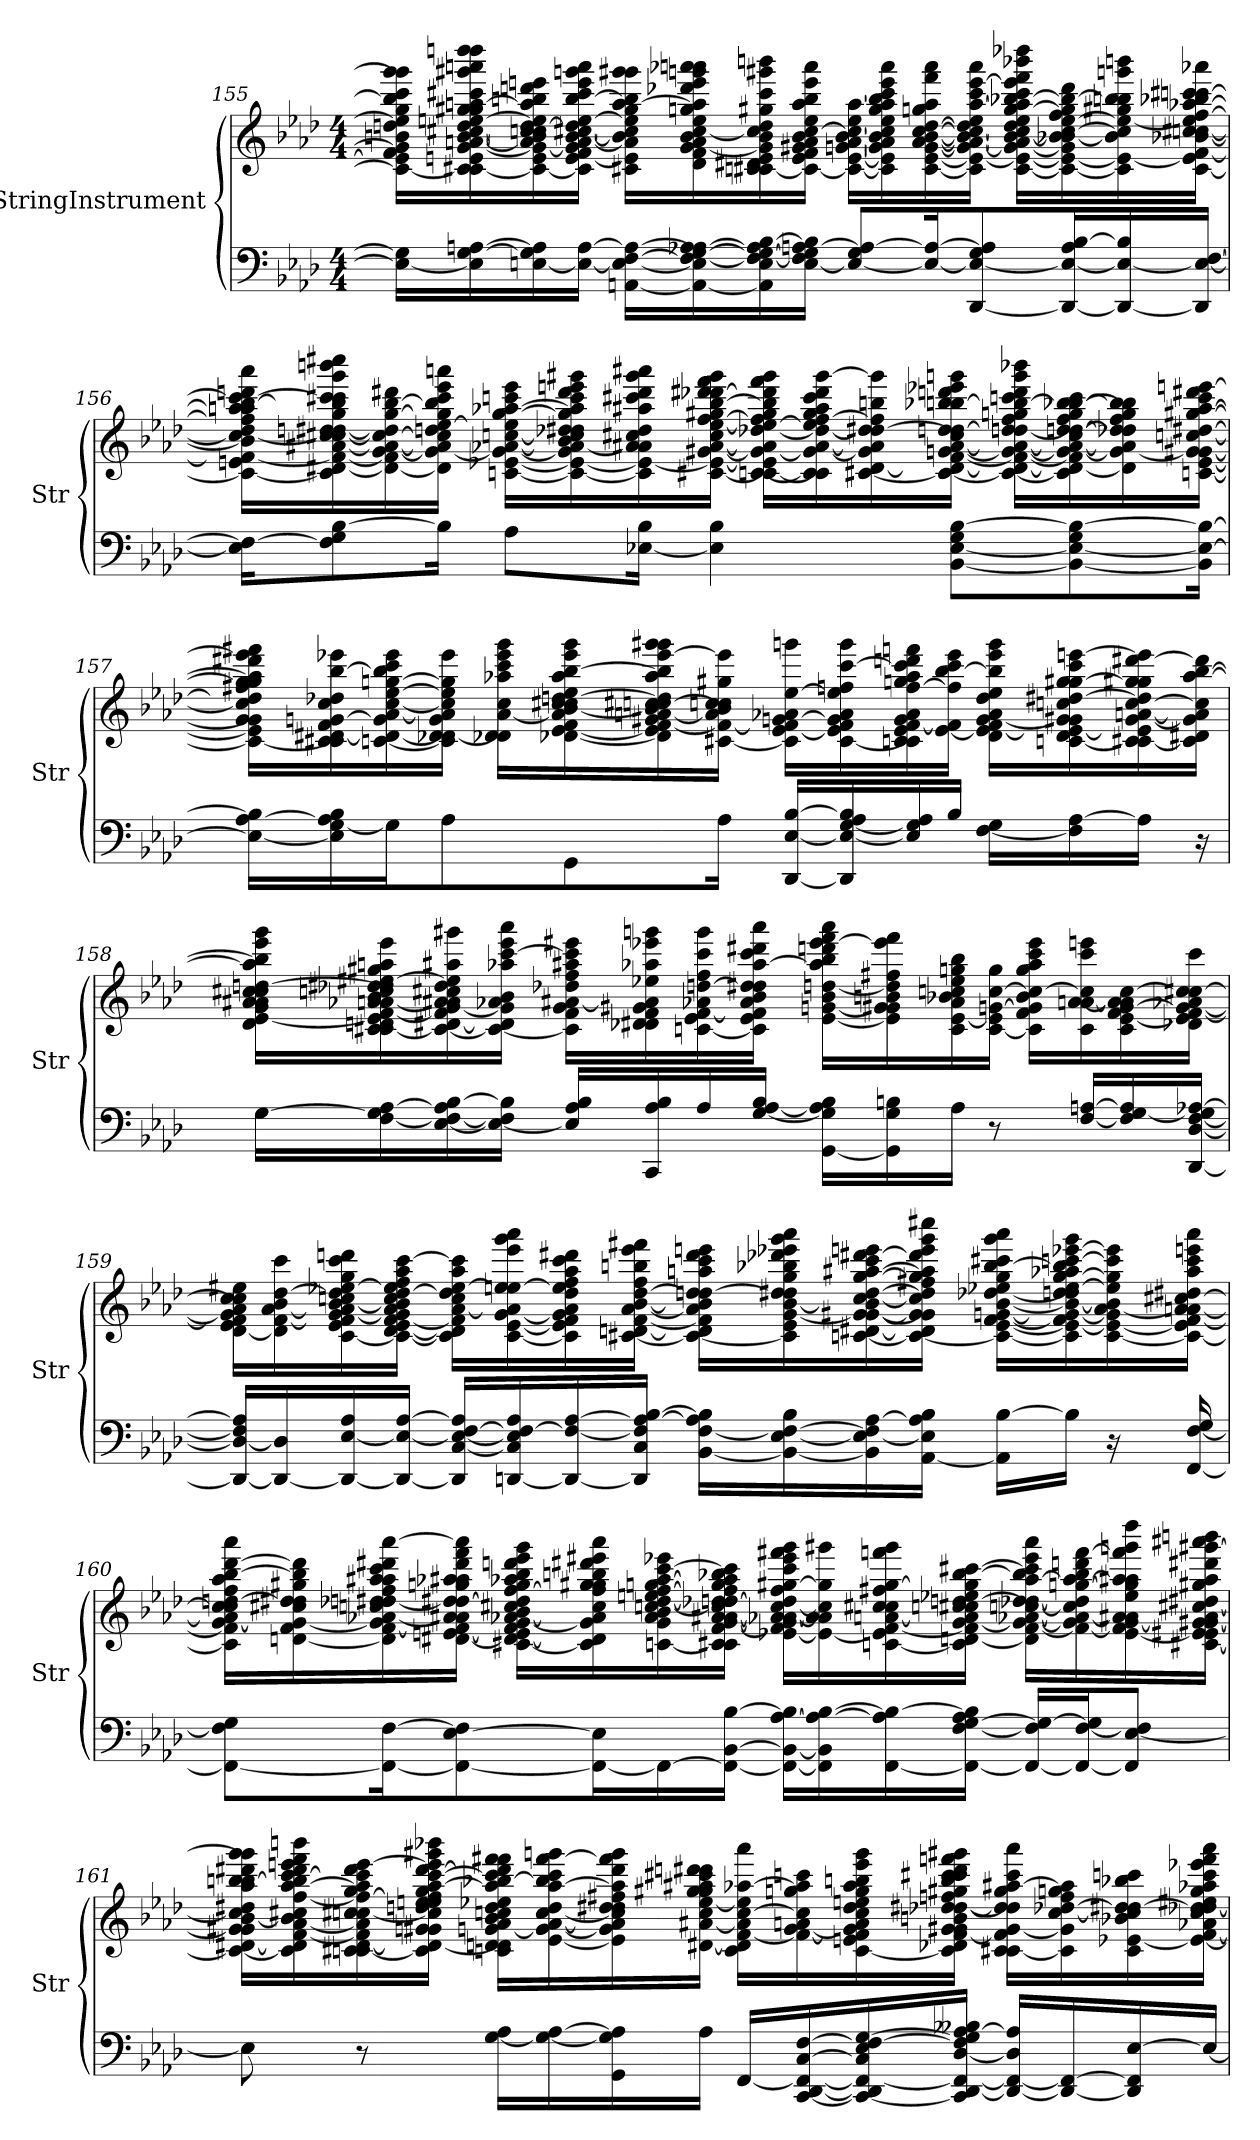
**kern	**kern
*part2	*part1
*staff2	*staff1
*I"StringInstrument	*I"StringInstrument
*I'Str	*I'Str
!!LO:LB:g=z
*clefF4	*clefG2
*k[b-e-a-d-]	*k[b-e-a-d-]
*M4/4	*M4/4
=155	=155
16E\_ 16G\]LL	16c\_ 16e\] 16f\ 16g\] 16bn\ 16ddn\ 16ee\] 16gg\ 16bb-\] 16ccc\ 16ggg\ 16ggg#\]LL
16E\] [16G\ [16An\	16c\] [16c#X\ 16en\ [16g\ [16an\ [16b\ [16cc#X\ 16dd\ [16een\ 16gg\ 16gg#X\ [16aan\ 16ccc#X\ 16ggg#X\ 16aaan\ 16dddd-\ 16ddddn\
[16En\ 16G\] 16A\]	16c#\_ 16e\ 16g\_ 16a\] 16b\] 16ccn\ 16cc#\] [16dd\ 16ee\] 16aa\] 16bbn\ 16dddn\ 16eeen\
16E\_ [16A\JJ	16c#\] [16e\ 16f\ 16g\] [16a\ [16b\ [16cc#X\ 16dd\] [16ee\ [16bb\ 16ccc#\ 16eee\ 16gggn\ 16aaa\JJ
[16AAn\ 16E\_ [16F\ 16A\_LL	16c#X\ 16e\] 16a\] 16b\] 16cc#\] 16ee\] 16gg#\ [16aa\ 16bb\] 16ggg\ 16ggg#X\LL
16AA\_ 16E\] 16F\_ [16G\ 16A-X\ 16A\_	16d-\ 16f\ [16g\ 16a\ 16b\ [16cc#\ 16ee\ 16ggn\ 16aa\] 16ddd-X\ 16eee\ 16gggn\ 16aaa-X\ 16aaan\
16AA\] 16E\ 16F\_ 16G\_ 16A\] [16B-\	16cn\ [16c#X\ 16d#X\ 16e\ 16g\] 16b\ 16cc#\] 16dd\ 16gg#X\ 16ccc#\ 16ggg#X\ 16bbbn\
[16E\ 16F\] 16G\] [16An\ 16B-\]JJ	16c#\_ 16e\ 16f\ 16g#X\ 16a\ 16b\ [16cc#\ 16ee\ 16aa\ 16bb\ 16eee\ 16aaa\JJ
8E/_ 8G/ 8A/_L	16c#\_ [16e\ [16gn\ [16a\ [16b\ 16cc#\] 16ee\ [16aa\LL
.	16c#\] 16e\] 16g\] 16a\] 16b\] 16cc#\ 16ee\ 16gg#\ 16aa\] 16bb\ 16ccc#\ 16eee\ 16aaa\
16E/_ 16A/_K	[16c#\ [16e\ [16g\ [16a\ [16b\ [16cc#\ [16dd\ 16ggn\ 16aa\ 16fff\ 16aaa\
[8DD-/ 8E/_ 8G/ 8A/]	16c#\] 16e\_ 16g\_ 16a\_ 16b\] 16cc#\_ 16dd\] 16ee\ [16aa\ 16ccc#\ [16eee\ 16aaa\JJ
.	[16c#\ 16e\_ 16g\_ 16a\] [16b\ 16cc#\] 16dd\ 16ee\ [16gg\ 16aa\] [16bb-X\ 16ccc#\ 16eee\] 16fff\ 16bbb-X\ 16dddd-X\LL
16DD-/_ 16E/_ 16A/ [16B-/L	16c#\_ 16e\_ 16g\] [16b-X\ 16b\] [16cc#\ [16ee\ 16ff\ 16gg\] 16bb-\_ 16ddd-\
16DD-/_ 16E/_ 16B-/]	16c#\] 16e\_ 16b-\] 16cc#\] 16ee\_ 16gg#X\ 16bb-\] 16bbn\ 16gggn\ 16bbbn\
16DD-/] 16E/_ [16F/JJ	[16c#\ 16e\] [16f\ [16b-X\ [16ccn\ 16cc#X\ 16ee\] [16ff\ [16aa-X\ 16bb-X\ [16cccn\ 16ccc#X\ 16aaa-X\JJ
!!LO:LB:g=z
=156	=156
16E\] 16F\_KL	16c#\_ 16en\ 16f\_ 16b-\] 16cc\_ 16dd-\ 16ff\] 16aa-\] 16aan\ [16bb-\ 16ccc\_ 16dddn\ 16aaa-\LL
8F\] 8G\ [8B-\	16c#\] [16d#X\ 16f\_ [16a#X\ 16cc\] [16cc#X\ [16ddn\ 16dd#X\ 16gg\ 16bb-\] 16ccc\] 16ccc#X\ 16ggg\ 16bbbn\ 16cccc#X\
.	16d#\_ 16f\] [16g\ 16a#\_ 16cc#\_ 16dd\] [16gg\ [16bb-\ 16ddd#X\
16B-\Jk]	16d#\] 16g\_ 16a#\] 16cc#\] 16ddn\ [16ee-\ 16gg\] 16bb-\] 16ccc#\ 16eee-\ 16aaan\JJ
8A-\L	[16cn\ [16e-X\ 16g\_ [16a-X\ [16ccn\ 16ee-\] [16gg\ [16aa-X\ 16cccn\ 16eee-\LL
.	16c\_ 16e-\_ 16g\] 16a-\_ 16b-\ 16cc\] 16dd-X\ 16dd#X\ 16gg\] 16aa-\] 16ccc\ 16ddd#\ 16eeen\ 16ggg#X\
[16E-X\ 16B-\Jk	16c\] 16e-\_ 16a-\] 16a#X\ 16cc#X\ 16dd#\ 16aa#X\ 16ccc#X\ 16ddd#\ 16ggg#\ 16aaa#X\
4E-\] 4B-\	[16c#X\ 16e-\_ [16g#X\ [16a#\ 16cc#\ [16ee-\ [16ff\ 16gg#X\ [16bb-\ 16ddd-X\ [16ddd#X\ 16fff\ 16ggg#\JJ
.	[16cn\ 16c#\_ 16e-\] 16g#\_ 16a#\] [16dd-X\ 16ee-\_ 16ff\] 16gg#\ 16bb-\] 16ddd#\] 16fff\ 16ggg#\LL
.	16c\] 16c#\] 16g#\_ [16a#\ 16dd-\_ 16ee-\] [16ff\ 16gg#\ 16aa#\ 16ccc#\ 16ddd#\ [16ggg#\
.	[16c#X\ [16d#\ 16g#\] 16a#\] 16dd-\] [16dd#X\ 16ff\] 16bbn\ 16ggg#\]
[8BB-\ [8E-\ 8G\ [8B-\L	16c#\_ 16d#\_ [16f\ [16gn\ [16a#\ 16cc#\ 16ddn\ 16dd#\_ 16bb-X\ [16bbn\ 16dddn\ 16eee-X\ 16gggn\JJ
.	16c#\_ 16d#\_ 16f\_ 16g\_ 16a#\_ 16ddn\ 16dd#\_ 16ff\ 16ggn\ 16bb\_ 16cccn\ 16ddd\ 16ggg\ 16bbb-X\LL
8BB-\_ 8E-\_ 8G\ 8B-\_	16c#\] 16d#\_ 16f\] 16g\_ 16a#\_ 16cc#\ [16ddn\ 16dd#\_ 16ff\ 16gg\ [16bb-X\ 16bb\_ 16ccc\
.	16d#\] 16g\_ 16a#\] 16dd-X\ 16dd\] 16dd#\] 16ff\ 16gg\ 16bb-\] 16bb\]
16BB-\] 16E-\_ 16B-\_Jk	[16cn\ [16e-\ 16g\] [16g#X\ [16ccn\ [16dd#X\ [16gg#X\ [16aa#\ 16ccc\ 16ddd#X\ [16eeen\JJ
!!LO:LB:g=z
=157	=157
16E-\_ [16A-\ 16B-\]LL	16c\_ 16e-\] 16g\ 16g#\] 16cc\] 16dd#\] 16ff#X\ 16gg\ 16gg#\] 16aa#\] 16ddd#X\ 16eee\] 16fff#X\LL
16E-\] [16G\ 16A-\] 16B-\	16c\] 16c#X\ [16d#X\ 16f\ [16gn\ 16cc\ 16dd-X\ [16bb-\ 16eee-X\
16G\J]	[16cn\ 16d#\_ 16g\] [16a-\ [16cc\ [16ee-\ [16ggn\ 16bb-\] 16ccc\ 16eee-\
8A-\	16c\] 16d-X\ 16d#\_ 16g\ 16a-\] 16cc\] 16ee-\] 16gg\] 16eee-\JJ
.	16d-X\ 16d#\] [16a-\ 16cc\ 16aa-X\ 16ccc\ 16eee-\ 16ggg\LL
8GG\	[16d-X\ [16e-\ 16f\ 16a-\] [16b-\ 16cc\ 16cc#X\ [16ddn\ 16ee-\ 16aa-\ [16bb-\ 16eee-\ 16ggg\
.	16d-\] 16e-\] [16f\ 16g#X\ [16an\ 16b-\] 16ccn\ [16cc#X\ 16dd\] 16aa-\ 16bb-\] [16eee-\ 16ggg\ 16ggg#X\
16A-\Jk	[16c#X\ 16f\_ 16a\] 16b-\ 16ccn\ 16cc#\] 16gg#X\ 16eee-\]JJ
[16DD-/ [16E-/ [16B-/LL	16c#\] [16e-\ 16f\] [16gn\ 16a-X\ [16ee-\ 16gggn\LL
16DD-/] 16E-/_ [16G/ 16A-/ 16B-/]	[16c#\ 16e-\] 16f\ 16g\] 16a-\ 16ee-\] 16ffn\ [16ccc\ 16ggg\
16E-/] 16G/] 16A-/	16cn\ 16c#\] 16e-\ [16f\ 16g\ 16a-\ [16ff\ 16ggn\ 16aa-\ 16ccc\] 16dddn\ 16fffn\
16B-/JJ	[16e-\ 16f\] 16ff\] [16bb-\ 16ccc\ 16eee-\JJ
[16F\ 16G\LL	16d-\ 16e-\_ 16f\ [16g\ 16a-\ 16dd\ 16ee-\ 16bb-\] 16eee-\ 16ggg\LL
16F\] [16A-\	[16cn\ 16d-\ 16e-\_ 16g\] 16g#X\ 16ccn\ [16dd#X\ [16gg\ 16gg#X\ 16ccc\ [16eeen\
16A-\JJ]	16c\] [16c#X\ 16e-\] [16g#\ [16an\ [16cc\ 16dd#\] 16gg\] 16gg#X\ [16ddd#X\ 16eee\]
16r	16c#\] 16d#X\ 16g#\] 16a\] 16cc\] [16aa-\ [16bb-\ 16ddd#\]JJ
!!LO:LB:g=z
=158	=158
[16G\LL	16d-\ [16e-\ 16g\ 16a-\ 16a#X\ 16cc\ 16cc#X\ [16ddn\ 16aa-\] 16bb-\] 16eee-\ 16ggg\LL
[16F\ 16G\] [16A-\	16c\ [16c#X\ 16dn\ 16e-\] [16f\ [16a-X\ 16an\ 16b-\ 16ccn\ 16dd-X\ 16dd\] 16dd#X\ [16ee#X\ 16gg#X\ 16aan\ 16eee-\
[16E-\ 16F\_ 16A-\] [16B-\	16c#\_ [16d#X\ 16f\] [16g\ 16a-\] 16a#X\ 16cc#X\ 16dd#\ 16ee#\] 16aa#X\ 16ggg#X\
16E-\_ 16F\] 16B-\]JJ	16c#\_ 16d#\] 16g\] 16a-X\ 16b-\ 16aa-X\ [16ccc\ 16eee-\ 16aaa-\JJ
16E-/] 16A-/ 16B-/LL	16c#\] 16f\ 16g\ [16a#X\ 16dd-X\ 16ff\ 16aa#X\ 16ccc\] 16eee#X\LL
16CC/ 16A-/ 16B-/	16d-X\ 16d#X\ 16f\ 16g#X\ 16a#\] 16ee-X\ 16aa-X\ 16eee-X\ 16gggn\
16A-/	[16cn\ 16e-\ [16f\ 16a-X\ [16ddn\ 16ff\ 16ccc\ 16ggg\
[16G/ [16A-/ 16B-/JJ	16c\] 16e-\ 16f\] 16a-\ 16b-\ 16dd\] 16dd#X\ [16aa-\ 16ccc\ 16ddd#X\ 16aaa-\JJ
[16GG\ 16G\] 16A-\] 16B-\LL	[16e-\ [16gn\ 16b-\ [16ddn\ 16aa-\] 16bb-\ 16dddn\ [16eee-\ 16fff\ 16aaa-\LL
16GG\] 16G\ 16Bn\	16e-\] 16g\] 16g#X\ 16bn\ 16dd\] 16ff#X\ 16eee-\] 16fff\
16A-\JJ	16c\ [16e-\ 16a-\ 16b-X\ 16ccn\ 16ee-\ 16ggn\ 16bb-\
8r	[16c\ 16e-\] [16gn\ [16cc\ 16gg\JJ
.	16c\] 16f\ 16g\] 16b-\ 16cc\_ 16gg\ 16aa-\ 16ccc\ 16eee-\LL
[16F/ [16An/LL	16c\ [16a-\ [16an\ 16cc\] 16ccc\ 16eeen\
16F/] [16G/ 16A/]	16c\ [16e-\ 16f\ [16g\ 16a-\] 16a\] [16cc\
[16DD-/ [16D-/ [16F/ 16G/] [16A-X/JJ	16d-X\ 16e-\] [16f\ 16g\_ 16a-X\ 16cc\] [16cc#X\ 16ccc\JJ
!!LO:PB:g=z
=159	=159
16DD-/_ 16D-/_ 16F/] 16A-/]LL	[16d-\ 16e-\ 16f\] 16g\] 16a-\ 16cc\ 16cc#\] 16ee#X\LL
16DD-/_ 16D-/]	16d-\] [16f\ [16a-\ 16b-\ [16dd-\ 16ccc\
16DD-/_ [16E-/ 16A-/	[16c\ 16e-\ 16f\] [16g\ 16a-\] [16b-\ 16ccn\ 16dd-\] [16ee-X\ 16gg\ 16ccc\ 16dddn\
16DD-/_ 16E-/_ [16A-/JJ	16c\_ [16d-\ 16e-\ [16f\ 16g\] 16a-\ 16b-\] 16cc\ [16dd-\ 16ee-\] 16ff\ 16aa-\ [16ccc\JJ
16DD-/] [16C/ 16E-/_ [16F/ 16A-/]LL	16c\] 16d-\] 16f\] [16a-\ 16cc\ 16dd-\] [16ee-\ 16aa-\ 16ccc\]LL
[16DDn/ 16C/] 16E-/] 16F/_ 16A-/	[16c\ [16e-\ [16g\ 16a-\] 16ee-\] [16een\ 16eee-\ 16ggg\ 16aaa-\
16DD/_ 16F/_ [16A-/	16c\] 16e-\] 16f\ 16g\] 16a-\ 16dd-\ 16ee\] 16ff\ 16aa-\ 16ccc\ 16ddd#X\
16DD/] 16C/ 16F/] 16A-/_ [16B-/JJ	[16c#X\ [16dn\ [16f\ [16a-\ [16b-\ [16dd-\ 16ff\ 16bbn\ 16eee-\ 16fff#X\JJ
[16BB-\ [16F\ 16A-\] 16B-\]LL	16c#\_ 16d\] 16f\] 16a-\] 16b-\] 16dd-\] [16ddn\ 16aan\ 16ccc\ 16ddd#\ 16eeen\LL
16BB-\_ [16E-\ 16F\_ 16B-\	16c#\] 16e-\ [16g\ [16b-\ 16dd\] 16dd#X\ 16gg\ 16bb-X\ 16ddd-X\ 16eee-X\ 16ggg\ 16aaa-\
16BB-\] 16E-\_ 16F\] [16A-\	[16cn\ [16d#X\ 16g\_ [16g#X\ 16b-\] [16cc\ [16dd#\ [16gg\ [16aa#X\ 16ccc\ [16ddd#X\ 16eeen\
[16AA-\ 16E-\] 16A-\] 16B-\JJ	16c\_ 16d#\] 16g\] 16g#\] 16cc\] 16dd#\] 16ff#X\ 16gg\] 16aa#\] 16ddd#\] 16eee\ 16ggg\ 16cccc#X\JJ
16AA-\] [16B-\LL	16c\_ [16e-\ [16f\ [16gn\ [16b-\ [16dd-X\ 16ee-X\ 16gg\ [16bb-\ 16ccc#X\ 16ggg\ 16aaa-\LL
16B-\JJ]	16c\] 16e-\_ 16f\] 16g\_ 16b-\_ 16dd-\] 16ddn\ [16ee-\ [16gg\ 16aa-X\ 16bb-\] [16cccn\ [16eee-X\ 16ggg\
16r	[16c\ 16e-\_ 16g\] [16a-\ 16b-\] 16ee-\] 16gg\] 16ccc\] 16eee-\]
[16FF/ [16F/ 16G/	16c\_ 16e-\] [16f\ 16a-\] [16an\ [16cc#X\ 16dd#X\ 16aa-\ 16ccc\ 16eeen\ 16aaa-\JJ
!!LO:LB:g=z
=160	=160
8FF\_ 8F\] 8G\L	16c\] 16f\] [16g\ 16a\] 16cc\ 16cc#\] [16ddn\ 16ff\ 16aa-\ [16bb-\ [16ddd-\ 16aaa-\LL
.	[16dn\ 16f\ 16g\_ 16cc#X\ 16dd\] 16dd#X\ 16gg#X\ 16bb-\] 16ddd-\]
16FF\_ [16F\K	16d\] [16f\ 16g\] [16a-X\ 16ccn\ [16dd-X\ 16ddn\ 16dd#X\ 16ff\ 16aa-\ 16aa#X\ 16ccc\ 16ddd#X\ [16aaa-\
8FF\_ [8E-\ 8F\]	[16d#X\ [16en\ 16f\] 16a-\] 16a#X\ 16dd-\] [16dd#X\ 16ggn\ 16aa-X\ 16aa#X\ 16ddd#\ 16fff\ 16aaa-\]JJ
.	[16c#X\ 16d#\_ 16e\] 16f\ [16g\ [16a-X\ 16b-\ 16cc#X\ 16dd#\] [16ff\ 16gg\ 16aa-X\ 16bb-\ 16dddn\ 16eee-\ 16ggg\LL
16FF\_ 16E-\]L	16c#\] 16d#\] 16g\] 16a-\] 16cc#\ 16ff\] 16gg\ 16gg#X\ 16bbn\ 16ddd#X\ 16eee#X\ 16aaa-\
16FF\_	[16cn\ 16g\ 16a-\ 16b-\ [16ccn\ [16dd#\ 16een\ [16ff\ 16ggn\ [16aa-\ [16ccc\ 16eee-X\
16FF\_ [16BB-\ [16B-\JJ	16c\] 16c#X\ [16f\ [16g\ 16a-\ [16a#X\ 16cc\] [16dd-X\ 16ddn\ 16dd#\] 16ff\] 16gg\ 16aa-\] 16bb-X\ 16ccc\]JJ
16FF\_ 16BB-\_ [16A-\ 16B-\]LL	[16e-X\ 16f\] 16g\] [16a-X\ 16a#\_ [16cc\ 16dd-\] 16ff\ [16gg#X\ 16ccc\ 16eee-\ 16fff#X\ 16ggg\LL
16FF\] 16BB-\] 16A-\_ [16B-\	16e-\_ 16a-\] 16a#\] 16cc\] 16gg#\] 16ggg#X\
[16FF\ 16A-\] 16B-\_	[16cn\ 16e-\] [16f\ [16an\ 16cc\ 16cc#X\ 16ff#X\ [16gg#\ 16fffn\ 16ggg#\
16FF\_ [16F\ [16G\ 16A-\ 16B-\]JJ	16c\] [16dn\ 16f\] [16g\ 16a\] 16ccn\ 16cc#X\ [16ddn\ 16ee-X\ 16gg#\] [16bb-\ [16ccc#X\JJ
16FF/_ 16F/] 16G/_LL	16d\] [16f\ 16g\_ [16a-X\ [16ccn\ [16dd-X\ 16dd\] [16aa-\ 16bb-\] 16ccc#\] 16eee-\ 16aaa-\LL
16FF/_ [16F/ 16G/]J	16f\_ 16g\] 16a-\_ 16cc\] 16dd-\] [16ggn\ 16aa-\_ 16bb-\ 16dddn\ [16fff\
8FF/] [8E-/ 8F/]J	[16e-\ 16f\] [16g\ 16a-\] 16a#X\ 16ee-\ 16gg\] 16aa-\] 16aa#X\ 16fff\] 16gggn\ 16dddd-\
.	[16c#X\ 16e-\] 16e#X\ 16g\_ 16g#X\ 16a#\ [16cc#X\ 16dd#X\ 16gg#X\ 16aa#\ 16ddd#X\ [16ggg#X\ 16aaa#X\ 16bbbn\JJ
!!LO:LB:g=z
=161	=161
8E-\]	16c#\_ [16d#X\ 16g\] 16g#X\ [16b-\ 16cc#\] 16dd#X\ 16aa-\ [16bb-\ 16bbn\ 16ddd#X\ 16ggg\ 16ggg#\]LL
.	16c#\] 16d#\] [16f\ [16a-\ 16b-\] 16cc#X\ [16ff\ [16aa-\ 16bb-\] [16ccc\ 16ddd#\ 16eeen\ 16fff\ 16bbbn\
8r	[16cn\ 16c#X\ [16d#\ 16f\] 16a-\] [16ccn\ 16cc#X\ 16ff\_ 16gg\ 16aa-\] 16ccc\] 16ddd#\ [16eee\
.	16c\] 16d#\_ 16gn\ 16g#X\ 16cc\] 16ddn\ 16ee-\ 16een\ 16ff\] 16gg\ [16aa-\ [16ccc\ [16ddd#\ 16eee\] 16ggg#X\ 16bbb-X\JJ
[16G\ 16A-\LL	16cn\ 16dn\ 16d#\] [16gn\ 16a-\ 16b-\ 16ccn\ 16dd\ 16ee-X\ 16aa-\] [16bb-X\ 16ccc\] 16ddd#\] 16fff\ 16fff#X\LL
16G\_ [16A-\	[16e-\ 16g\_ [16a-\ [16cc\ 16dd\ [16aa-\ 16bb-\] 16ccc\ [16fff#\ 16gggn\
16GG\ 16G\] 16A-\]	16e-\] 16g\] 16a-\] 16cc\] 16dd\ 16dd#X\ 16ff#X\ 16aa-\] 16ddd#\ 16fff#\] 16ggg\
16A-\JJ	[16d#X\ [16a#X\ 16cc\ [16ee-\ 16gg\ 16gg#X\ 16aa#X\ 16ccc#X\ 16dddn\ 16ddd#X\JJ
[16FF/LL	16c\ 16d#\] [16f\ 16a#\] [16cc\ 16ee-\] [16aa-X\ 16aaa-\LL
[16CC/ [16DD-/ 16FF/_ [16C/ [16F/	16f\_ [16g\ 16an\ 16cc\] 16ggn\ 16aa-\] 16cccn\
16CC/_ 16DD-/] 16FF/_ 16C/] 16E-/ 16F/_ [16G/	[16c\ 16en\ 16f\] 16g\] 16a\ 16cc\ 16dd#\ 16een\ 16gg\ 16aa-\ 16bbn\ 16eee\ 16ggg\
16CC/] [16DD-/ 16FF/_ [16D-/ 16F/] 16G/] [16A-/ 16B--X/JJ	16c\] 16d-X\ [16f\ 16g\ 16g#X\ 16bn\ [16dd-X\ [16dd#X\ 16ffn\ 16gg#X\ 16bb\ 16ccc\ 16ccc#X\ 16ddd#\ 16fffn\ 16ggg#X\JJ
16DD-/_ 16FF/_ 16D-/] 16A-/]LL	16c\ [16c#X\ 16f\] [16g#\ 16dd-\] 16dd#\] 16gg#\ [16aa#X\ 16ccc#\ 16aaa-\LL
16DD-/_ 16FF/_	16c#\] 16g#\] [16cc\ [16dd-X\ 16ff\ 16ggn\ 16aa#\]
16DD-/] 16FF/] [16E-/	16c#\ [16e-X\ 16b-X\ 16cc\] 16dd-\] [16dd#X\ 16bb-X\ 16cccn\
16E-/JJ_	16e-\_ [16f\ 16a-X\ 16cc\ [16dd-X\ 16dd#\] 16ee#X\ 16gg\ 16aa-X\ 16ccc\ 16eee-X\ 16fff\ 16aaa-\JJ
=	=
*-	*-
